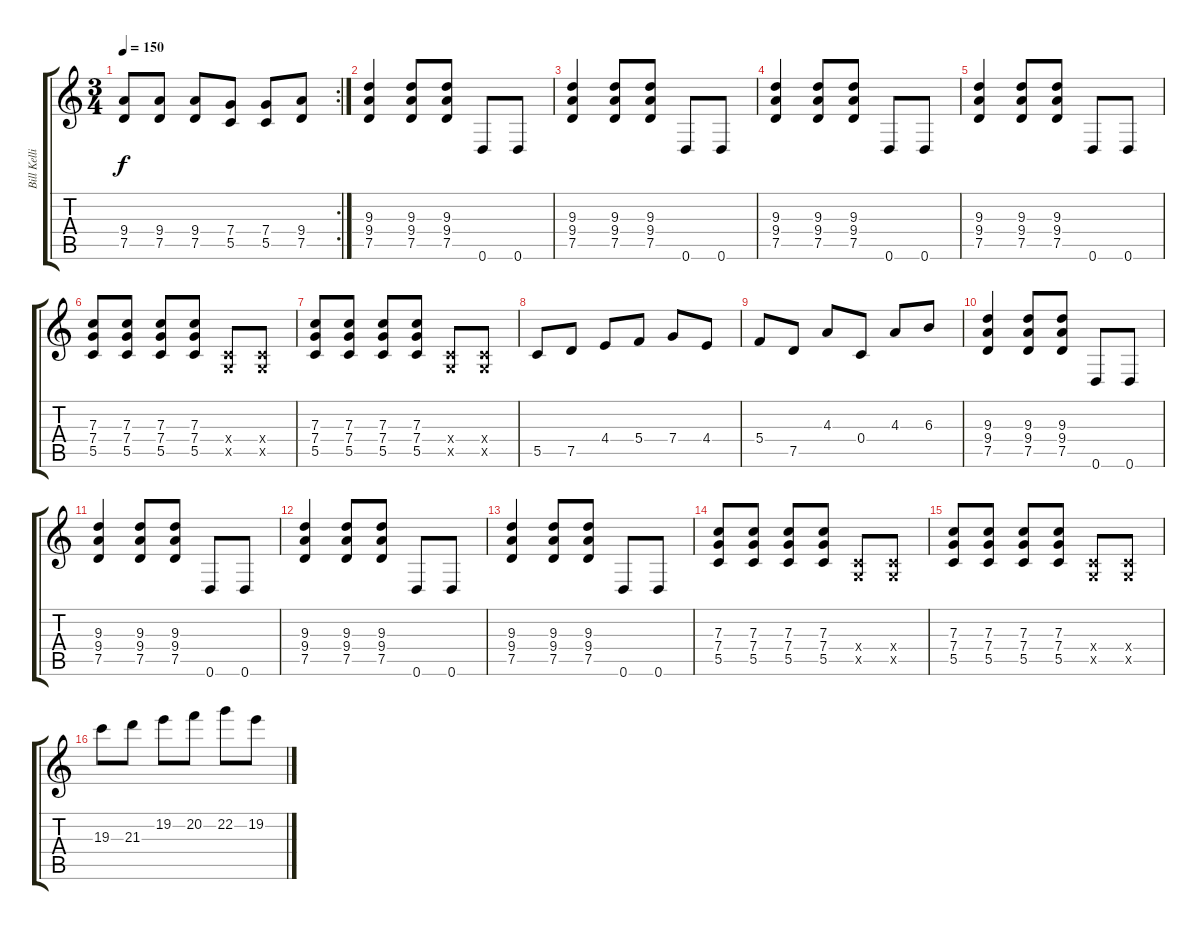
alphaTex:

\track ("Bill Kelliher" "Bill Kelli") {instrument overdrivenguitar}
\staff {score tabs}
\tuning (D4 A3 F3 C3 G2 D2) {hide}
\rc 2
\ts (3 4)
\tempo 150
\clef g2
\ks c
(9.4 7.5).8{dy f} (9.4 7.5).8 (9.4 7.5).8 (7.4 5.5).8 (7.4 5.5).8 (9.4 7.5).8 |
(9.3 9.4 7.5).4 (9.3 9.4 7.5).8 (9.3 9.4 7.5).8 0.6.8 0.6.8 |
(9.3 9.4 7.5).4 (9.3 9.4 7.5).8 (9.3 9.4 7.5).8 0.6.8 0.6.8 |
(9.3 9.4 7.5).4 (9.3 9.4 7.5).8 (9.3 9.4 7.5).8 0.6.8 0.6.8 |
(9.3 9.4 7.5).4 (9.3 9.4 7.5).8 (9.3 9.4 7.5).8 0.6.8 0.6.8 |
(7.3 7.4 5.5).8 (7.3 7.4 5.5).8 (7.3 7.4 5.5).8 (7.3 7.4 5.5).8 (0.4{x} 0.5{x}).8 (0.4{x} 0.5{x}).8 |
(7.3 7.4 5.5).8 (7.3 7.4 5.5).8 (7.3 7.4 5.5).8 (7.3 7.4 5.5).8 (0.4{x} 0.5{x}).8 (0.4{x} 0.5{x}).8 |
5.5.8 7.5.8 4.4.8 5.4.8 7.4.8 4.4.8 |
5.4.8 7.5.8 4.3.8 0.4.8 4.3.8 6.3.8 |
(9.3 9.4 7.5).4 (9.3 9.4 7.5).8 (9.3 9.4 7.5).8 0.6.8 0.6.8 |
(9.3 9.4 7.5).4 (9.3 9.4 7.5).8 (9.3 9.4 7.5).8 0.6.8 0.6.8 |
(9.3 9.4 7.5).4 (9.3 9.4 7.5).8 (9.3 9.4 7.5).8 0.6.8 0.6.8 |
(9.3 9.4 7.5).4 (9.3 9.4 7.5).8 (9.3 9.4 7.5).8 0.6.8 0.6.8 |
(7.3 7.4 5.5).8 (7.3 7.4 5.5).8 (7.3 7.4 5.5).8 (7.3 7.4 5.5).8 (0.4{x} 0.5{x}).8 (0.4{x} 0.5{x}).8 |
(7.3 7.4 5.5).8 (7.3 7.4 5.5).8 (7.3 7.4 5.5).8 (7.3 7.4 5.5).8 (0.4{x} 0.5{x}).8 (0.4{x} 0.5{x}).8 |
19.3.8 21.3.8 19.2.8 20.2.8 22.2.8 19.2.8
